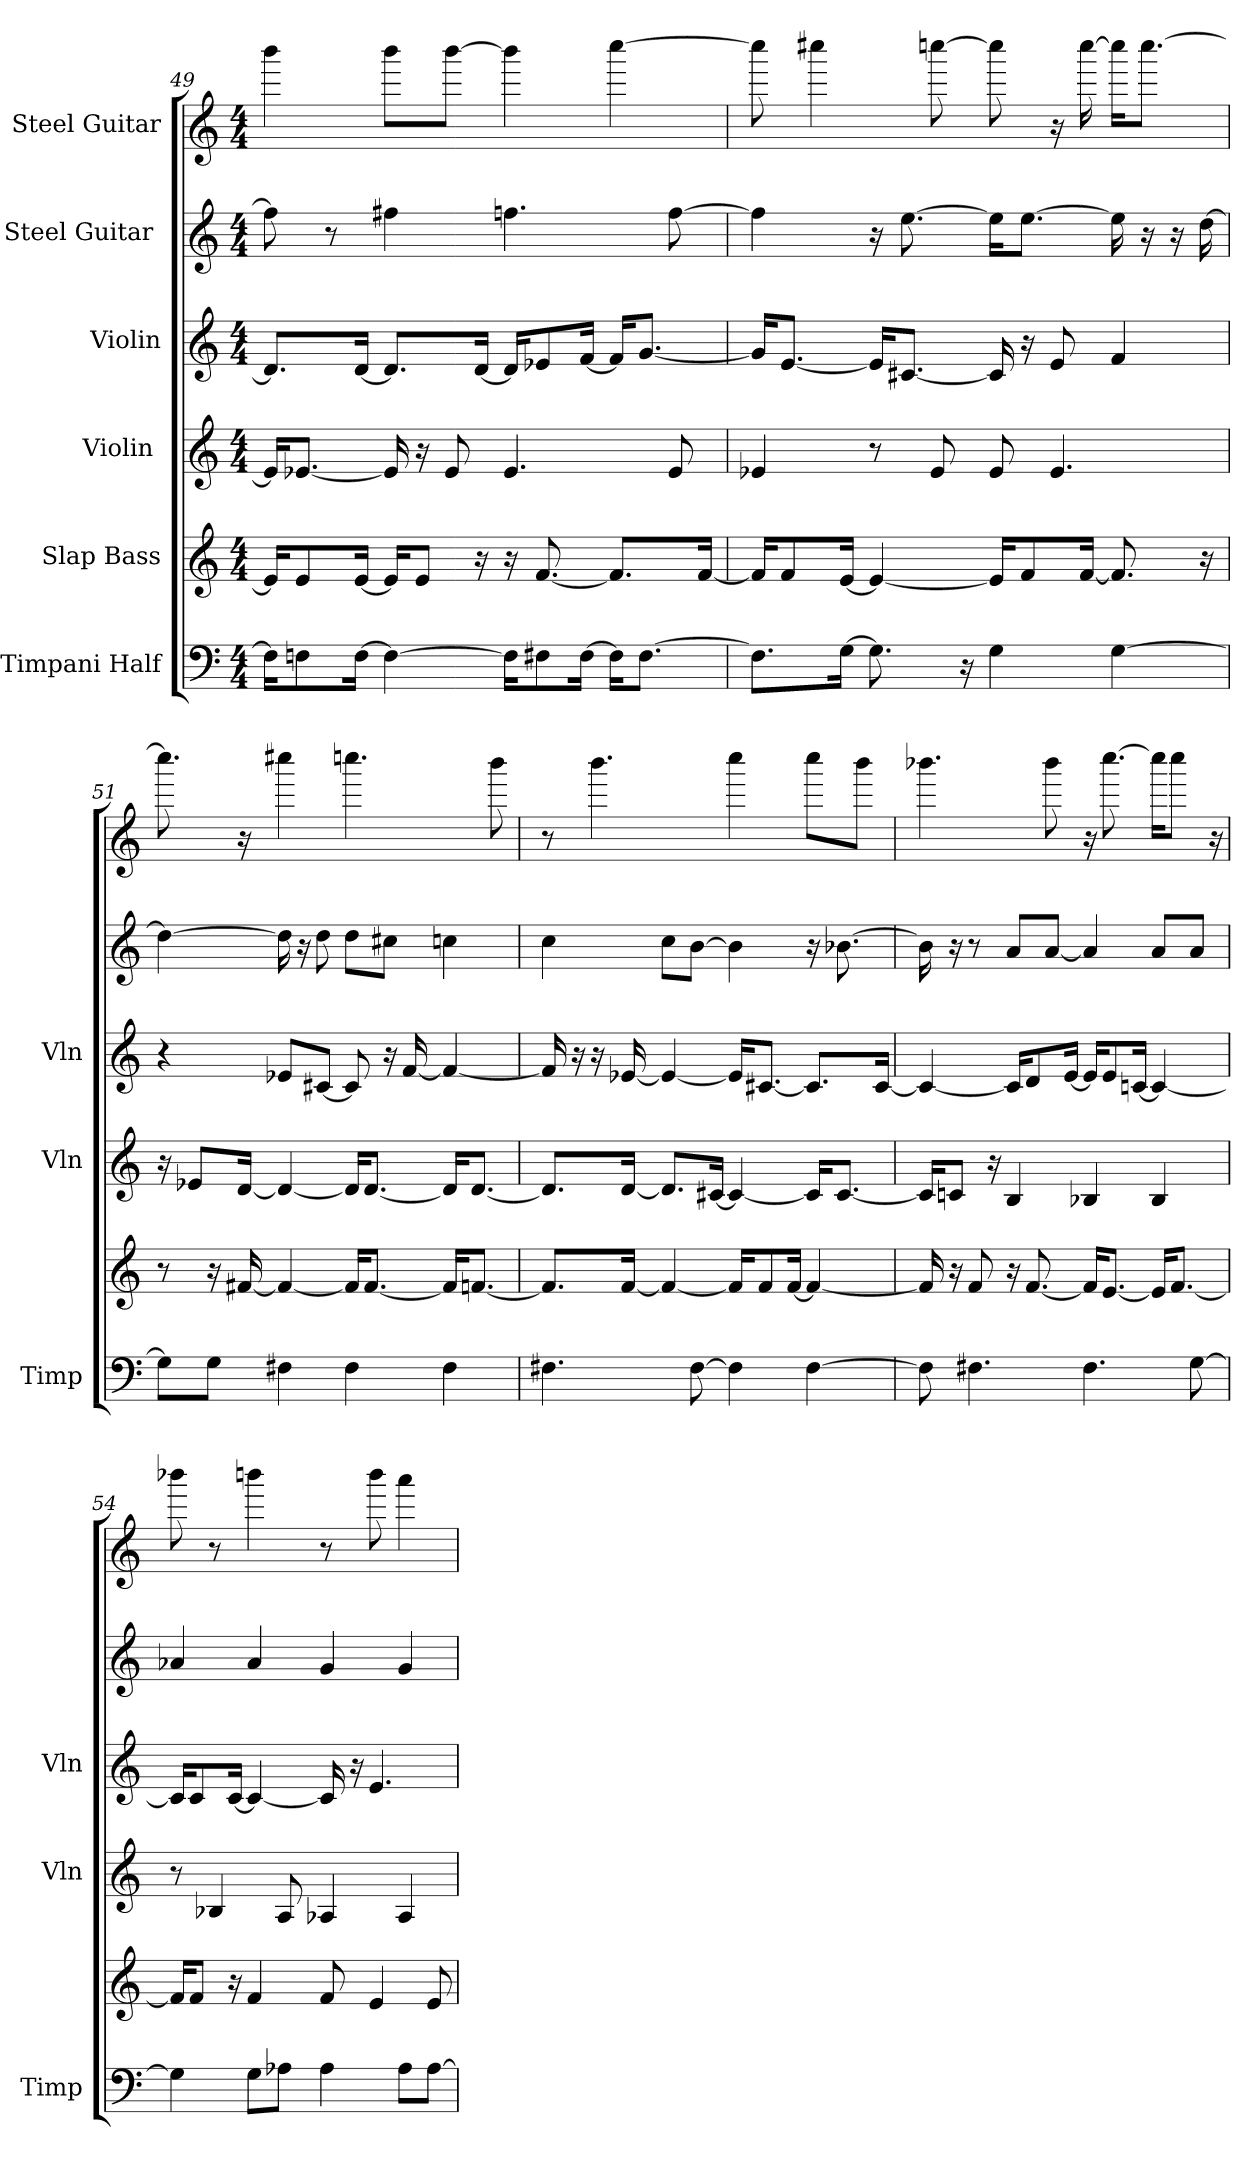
**kern	**kern	**kern	**kern	**kern	**kern
*part6	*part5	*part4	*part3	*part2	*part1
*staff6	*staff5	*staff4	*staff3	*staff2	*staff1
*I"Timpani Half	*I"Slap Bass	*I"Violin [2]	*I"Violin	*I"Steel Guitar [2]	*I"Steel Guitar
*I'Timp	*	*I'Vln	*I'Vln	*	*
*clefF4	*clefG2	*clefG2	*clefG2	*clefG2	*clefG2
*M4/4	*M4/4	*M4/4	*M4/4	*M4/4	*M4/4
=49	=49	=49	=49	=49	=49
16F#KL]	16eKL]	16eKL]	8.dL]	8ff#]	4bbb
8F	8e	[8.e-J	.	.	.
.	.	.	.	8r	.
[16FJk	[16eJk	.	[16dJk	.	.
4F_	16eKL]	16e-]	8.dL]	4ff#	8bbbL
.	8eJ	16r	.	.	.
.	.	8e-	.	.	[8bbbJ
.	16r	.	[16dJk	.	.
16FKL]	16r	4.e-	16dKL]	4.ff	4bbb]
8F#	[8.f	.	8e-	.	.
[16F#Jk	.	.	[16fJk	.	.
16F#KL]	8.fL]	.	16fKL]	.	[4cccc
[8.F#J	.	.	[8.gJ	.	.
.	.	8e-	.	[8ff	.
.	[16fJk	.	.	.	.
=50	=50	=50	=50	=50	=50
8.F#L]	16fKL]	4e-	16gKL]	4ff]	8cccc]
.	8f	.	[8.eJ	.	.
.	.	.	.	.	4cccc#
[16GJk	[16eJk	.	.	.	.
8.G]	4e_	8r	16eKL]	16r	.
.	.	.	[8.c#J	[8.ee	.
.	.	8e-	.	.	[8cccc
16r	.	.	.	.	.
4G	16eKL]	8e-	16c#]	16eeKL]	8cccc]
.	8f	.	16r	[8.eeJ	.
.	.	4.e-	8e	.	16r
.	[16fJk	.	.	.	[16cccc
[4G	8.f]	.	4f	16ee]	16ccccKL]
.	.	.	.	16r	[8.ccccJ
.	.	.	.	16r	.
.	16r	.	.	[16dd	.
=51	=51	=51	=51	=51	=51
8GL]	8r	16r	4r	4dd_	8.cccc]
.	.	8e-L	.	.	.
8GJ	16r	.	.	.	.
.	[16f#	[16dJk	.	.	16r
4F#	4f#_	4d_	8e-L	16dd]	4cccc#
.	.	.	.	16r	.
.	.	.	[8c#J	8dd	.
4F#	16f#KL]	16dKL]	8c#]	8ddL	4.cccc
.	[8.f#J	[8.dJ	.	.	.
.	.	.	16r	8cc#J	.
.	.	.	[16f	.	.
4F#	16f#KL]	16dKL]	4f_	4cc	.
.	[8.fJ	[8.dJ	.	.	.
.	.	.	.	.	8bbb
=52	=52	=52	=52	=52	=52
4.F#	8.fL]	8.dL]	16f]	4cc	8r
.	.	.	16r	.	.
.	.	.	16r	.	4.bbb
.	[16fJk	[16dJk	[16e-	.	.
.	4f_	8.dL]	4e-_	8ccL	.
[8F#	.	.	.	[8bJ	.
.	.	[16c#Jk	.	.	.
4F#]	16fKL]	4c#_	16e-KL]	4b]	4cccc
.	8f	.	[8.c#J	.	.
.	[16fJk	.	.	.	.
[4F#	4f_	16c#KL]	8.c#L]	16r	8ccccL
.	.	[8.c#J	.	[8.b-	.
.	.	.	.	.	8bbbJ
.	.	.	[16c#Jk	.	.
=53	=53	=53	=53	=53	=53
8F#]	16f]	16c#KL]	4c#_	16b-]	4.bbb-
.	16r	8cJ	.	16r	.
4.F#	8f	.	.	8r	.
.	.	16r	.	.	.
.	16r	4B	16c#KL]	8aL	.
.	[8.f	.	8d	.	.
.	.	.	.	[8aJ	8bbb-
.	.	.	[16eJk	.	.
4.F#	16fKL]	4B-	16eKL]	4a]	16r
.	[8.eJ	.	8e	.	[8.cccc
.	.	.	[16cJk	.	.
.	16eKL]	4B-	4c_	8aL	16ccccKL]
.	[8.fJ	.	.	.	8ccccJ
[8G	.	.	.	8aJ	.
.	.	.	.	.	16r
=54	=54	=54	=54	=54	=54
4G]	16fKL]	8r	16cKL]	4a-	8bbb-
.	8fJ	.	8c	.	.
.	.	4B-	.	.	8r
.	16r	.	[16cJk	.	.
8GL	4f	.	4c_	4a-	4bbb
8A-J	.	8A	.	.	.
4A-	8f	4A-	16c]	4g	8r
.	.	.	16r	.	.
.	4e	.	4.e	.	8bbb
8A-L	.	4A-	.	4g	4aaa
[8A-J	8e	.	.	.	.
=	=	=	=	=	=
*-	*-	*-	*-	*-	*-
